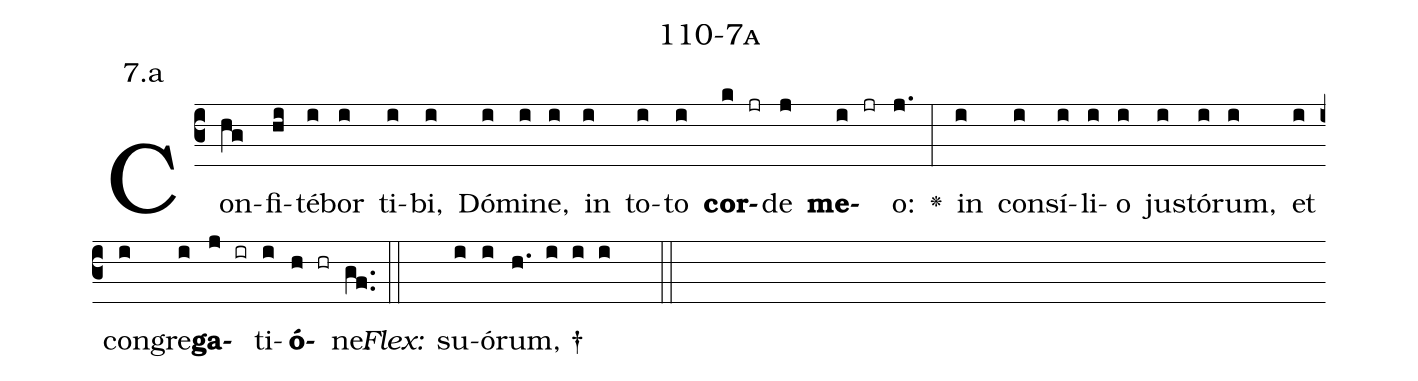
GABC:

name: 110-7a;
annotation: 7.a;
%%
(c3)Con(hg)fi(hi)té(i)bor(i) ti(i)bi,(i) Dó(i)mi(i)ne,(i) in(i) to(i)to(i) <b>cor</b>(k jr)de(j) <b>me</b>(i jr)o:(j.) <v>\greheightstar</v>(:) in(i) con(i)sí(i)li(i)o(i) jus(i)tó(i)rum,(i) et(i) con(i)gre(i)<b>ga</b>(j ir)ti(i)<b>ó</b>(h hr)ne.(gf..) (::)
<i>Flex:</i>()  su(i)ó(i)rum, †(h. i i i  ::)

%E(i) u(i) o(j) u(i) a(h) e.(gf..) (::)
